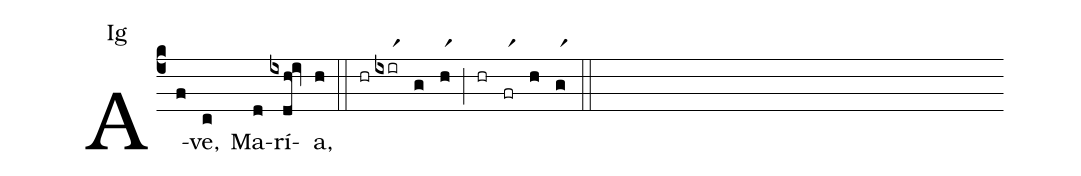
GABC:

annotation: Ig;
%%
(c4) A(f)ve,(c) Ma(d)rí(ixdh!iv)a,(h) (::) (hr)(ixirr1)(g)(hr1)(;)(hr)(frr1)(h)(gr1)(::)
